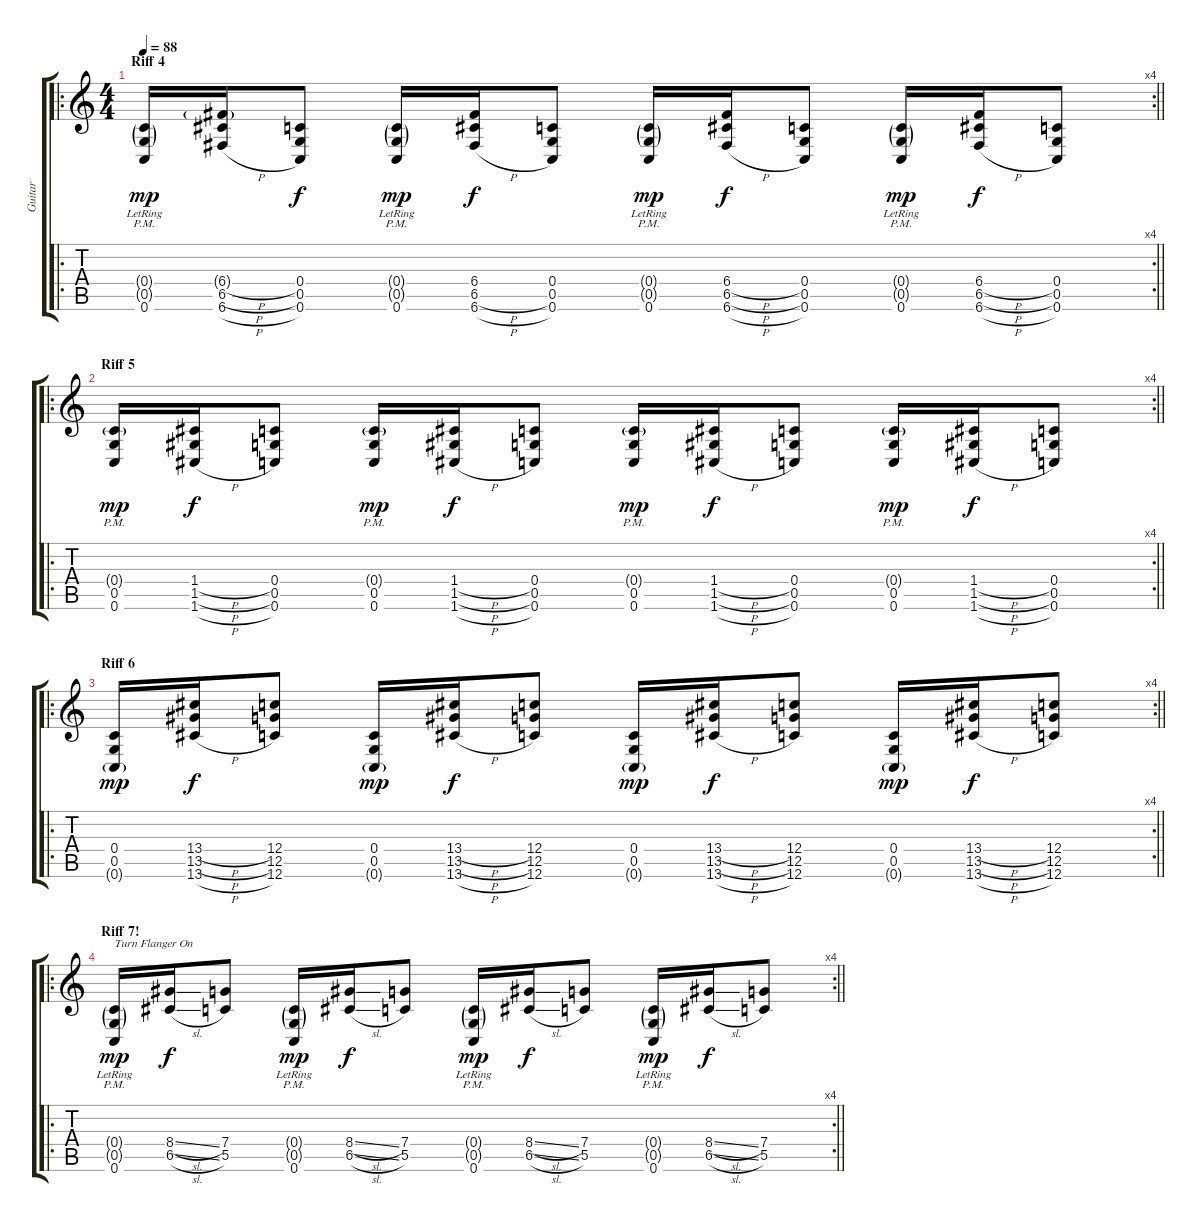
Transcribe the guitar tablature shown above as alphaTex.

\track ("Guitar" "Guitar") {instrument overdrivenguitar}
\staff {score tabs}
\tuning (D4 A3 F3 C3 G2 C2) {hide}
\ro
\rc 4
\ts (4 4)
\section ("" "Riff 4")
\tempo 88
\clef g2
\barLineRight lightlight
\ks c
(0.4{g pm} 0.5{g pm} 0.6{lr}).16{dy mp} (6.4{h g} 6.5{h} 6.6{h}).16 (0.4 0.5 0.6).8{dy f} (0.4{g pm} 0.5{g pm} 0.6{lr}).16{dy mp} (6.4 6.5{h} 6.6{h}).16{dy f} (0.4 0.5 0.6).8 (0.4{g pm} 0.5{g pm} 0.6{lr}).16{dy mp} (6.4{h} 6.5{h} 6.6{h}).16{dy f} (0.4 0.5 0.6).8 (0.4{g pm} 0.5{g pm} 0.6{lr}).16{dy mp} (6.4{h} 6.5{h} 6.6{h}).16{dy f} (0.4 0.5 0.6).8 |
\ro
\rc 4
\section ("" "Riff 5")
\barLineRight lightlight
(0.4{g pm} 0.5{pm} 0.6).16{dy mp} (1.4{h} 1.5{h} 1.6{h}).16{dy f} (0.4 0.5 0.6).8 (0.4{g pm} 0.5{pm} 0.6).16{dy mp} (1.4{h} 1.5{h} 1.6{h}).16{dy f} (0.4 0.5 0.6).8 (0.4{g pm} 0.5{pm} 0.6).16{dy mp} (1.4{h} 1.5{h} 1.6{h}).16{dy f} (0.4 0.5 0.6).8 (0.4{g pm} 0.5{pm} 0.6).16{dy mp} (1.4{h} 1.5{h} 1.6{h}).16{dy f} (0.4 0.5 0.6).8 |
\ro
\rc 4
\section ("" "Riff 6")
\barLineRight lightlight
(0.4 0.5 0.6{g}).16{dy mp} (13.4{h} 13.5{h} 13.6{h}).16{dy f} (12.4 12.5 12.6).8 (0.4 0.5 0.6{g}).16{dy mp} (13.4{h} 13.5{h} 13.6{h}).16{dy f} (12.4 12.5 12.6).8 (0.4 0.5 0.6{g}).16{dy mp} (13.4{h} 13.5{h} 13.6{h}).16{dy f} (12.4 12.5 12.6).8 (0.4 0.5 0.6{g}).16{dy mp} (13.4{h} 13.5{h} 13.6{h}).16{dy f} (12.4 12.5 12.6).8 |
\ro
\rc 4
\section ("" "Riff 7!")
\barLineRight lightlight
(0.4{g pm} 0.5{g pm} 0.6{lr}).16{txt "Turn Flanger On" dy mp} (8.4{sl} 6.5{sl}).16{dy f} (7.4 5.5).8 (0.4{g pm} 0.5{g pm} 0.6{lr}).16{dy mp} (8.4{sl} 6.5{sl}).16{dy f} (7.4 5.5).8 (0.4{g pm} 0.5{g pm} 0.6{lr}).16{dy mp} (8.4{sl} 6.5{sl}).16{dy f} (7.4 5.5).8 (0.4{g pm} 0.5{g pm} 0.6{lr}).16{dy mp} (8.4{sl} 6.5{sl}).16{dy f} (7.4 5.5).8
